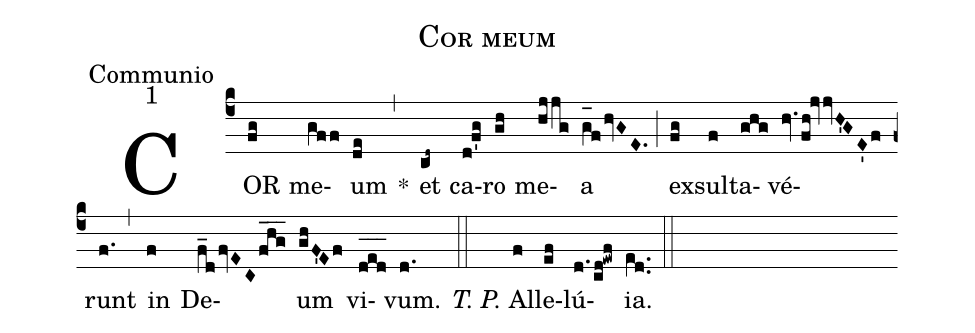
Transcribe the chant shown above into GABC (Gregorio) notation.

name:Cor meum;
office-part:Communio;
mode:1;
%%
(c4) COR(fg) me(gff)um(de) *(,) et(cd~) ca(d!f'g)ro(gh) me(hjjg)a(g_[oh:h]fhvGE.) (;) ex(fg)sul(f)ta(ghg)vé(hv.fh!jvvH'GE'f)runt(f.) (,) in(f) De(f_dfvECfhg___)um(ghF'Ef) vi(d_[oh:h]e_[oh:h]d_[oh:h])vum.(d.) (::) <i>T. P.</i> Al(f)le(ef)lú(d./cd!ewf){ia}.(e[ll:1]d..) (::)
